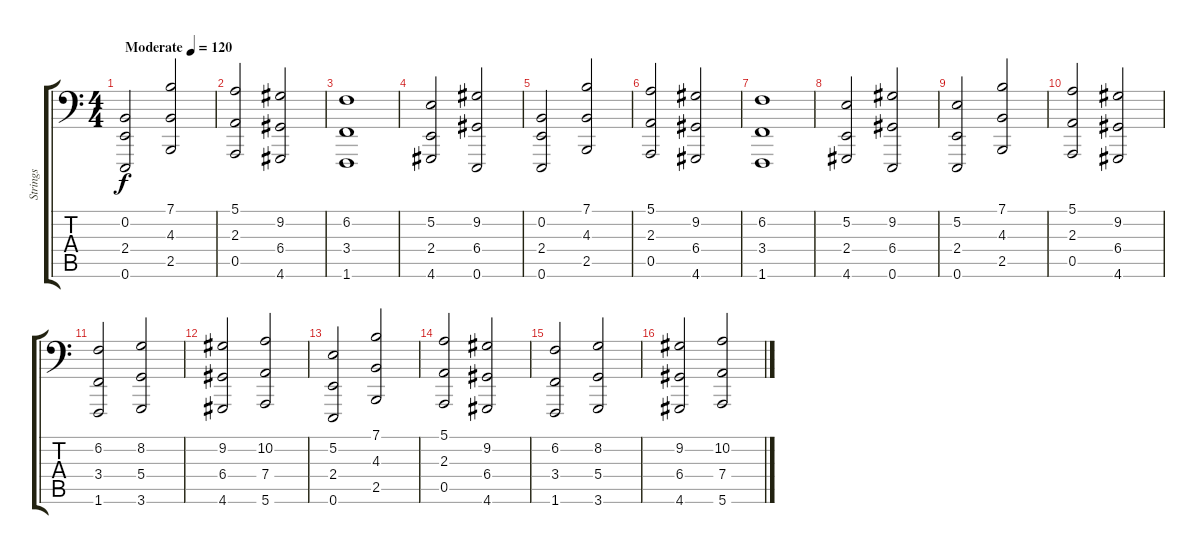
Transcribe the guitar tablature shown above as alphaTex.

\track ("Strings" "Strings") {instrument stringensemble2}
\staff {score tabs}
\tuning (E3 B2 G2 D2 A1 E1) {hide}
\ts (4 4)
\tempo (120 "Moderate")
\clef f4
\ks c
(0.2 2.4 0.6).2{dy f instrument stringensemble2} (7.1 4.3 2.5).2 |
(5.1 2.3 0.5).2 (9.2 6.4 4.6).2 |
(6.2 3.4 1.6).1 |
(5.2 2.4 4.6).2 (9.2 6.4 0.6).2 |
(0.2 2.4 0.6).2 (7.1 4.3 2.5).2 |
(5.1 2.3 0.5).2 (9.2 6.4 4.6).2 |
(6.2 3.4 1.6).1 |
(5.2 2.4 4.6).2 (9.2 6.4 0.6).2 |
(5.2 2.4 0.6).2 (7.1 4.3 2.5).2 |
(5.1 2.3 0.5).2 (9.2 6.4 4.6).2 |
(6.2 3.4 1.6).2 (8.2 5.4 3.6).2 |
(9.2 6.4 4.6).2 (10.2 7.4 5.6).2 |
(5.2 2.4 0.6).2 (7.1 4.3 2.5).2 |
(5.1 2.3 0.5).2 (9.2 6.4 4.6).2 |
(6.2 3.4 1.6).2 (8.2 5.4 3.6).2 |
(9.2 6.4 4.6).2 (10.2 7.4 5.6).2
